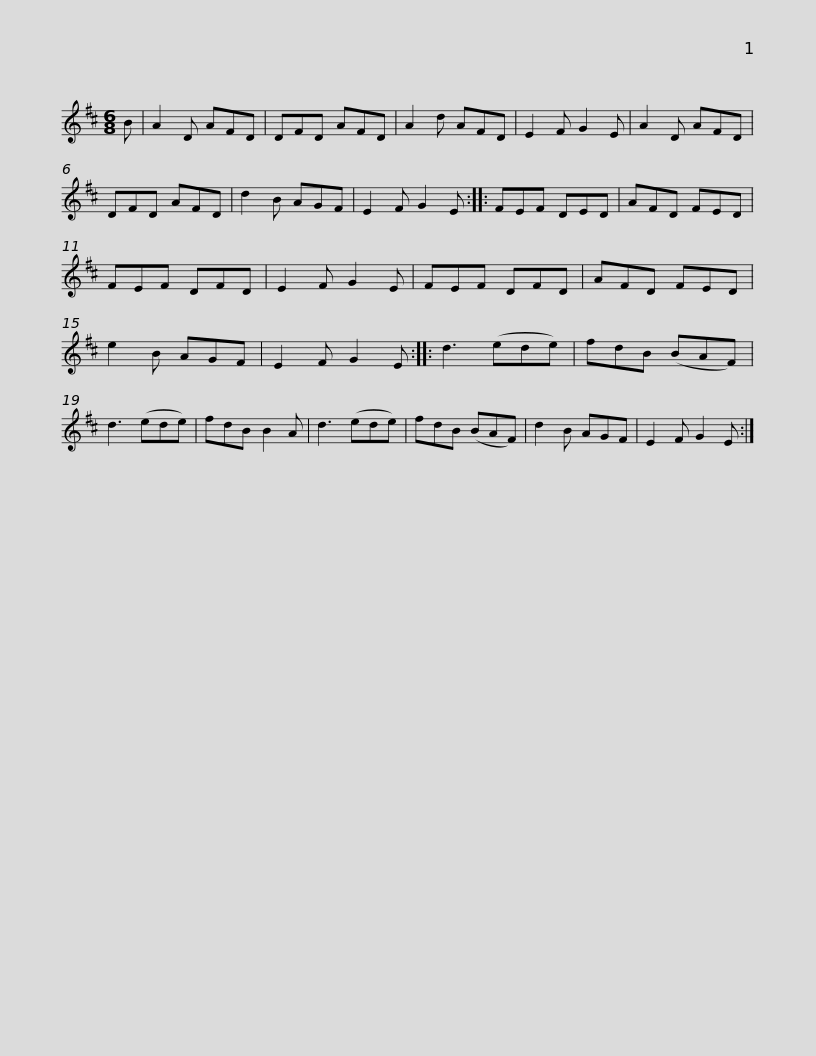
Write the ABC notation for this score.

X:1
L:1/8
M:6/8
I:linebreak $
K:D
V:1 treble
V:1
 B | A2 D AFD | DFD AFD | A2 d AFD | E2 F G2 E | %5
 A2 D AFD | DFD AFD | d2 B AGF |$ E2 F G2 E :: FEF DED | %10
 AFD FED | FEF DFD | E2 F G2 E | FEF DFD | AFD FED |$ %15
 e2 B AGF | E2 F G2 E :: d3 (ede) | fdB (BAF) | d3 (ede) | %20
 fdB B2 A | d3 (ede) | fdB (BAF) |$ d2 B AGF | E2 F G2 E :| %25
